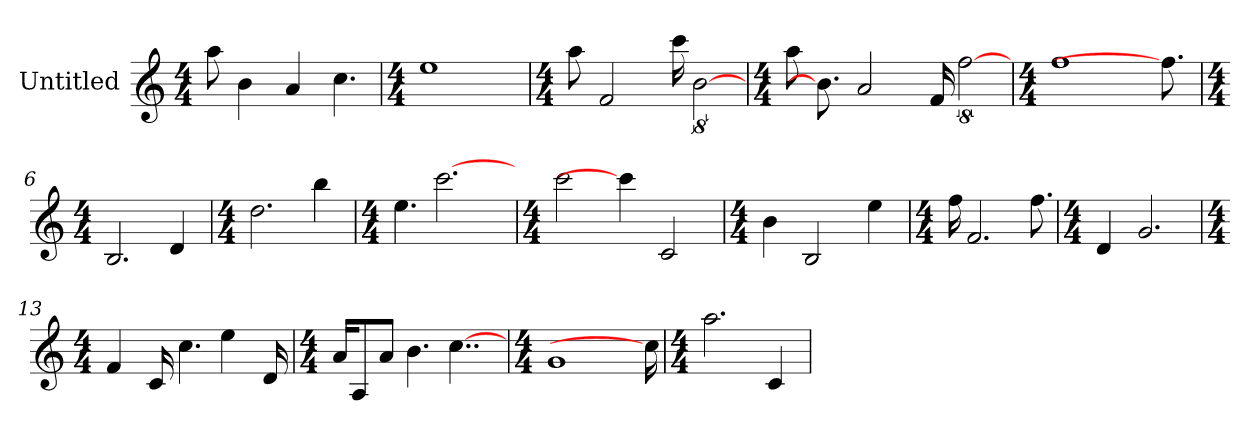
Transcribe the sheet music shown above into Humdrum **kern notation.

**kern
*part1
*staff1
*I"Untitled
*k[]
*C:
*M4/4
=1
8aa
4b
4a
!LO:N:vis=4.
4cc
=2
*k[]
*C:
*M4/4
1ee
=3
*k[]
*C:
*M4/4
8aa
2f
16ccc
[16%5b
=4
*k[]
*C:
*M4/4
8aa
8.b]
2a
16f
[16%5ff
=5
*k[]
*C:
*M4/4
1ff
8.ff]
=6
*k[]
*C:
*M4/4
!LO:N:vis=2.
2B
4d
=7
*k[]
*C:
*M4/4
!LO:N:vis=2.
2dd
4bb
=8
*k[]
*C:
*M4/4
!LO:N:vis=4.
4ee
[2.ccc
=9
*k[]
*C:
*M4/4
2ccc
4ccc]
2c
=10
*k[]
*C:
*M4/4
4b
2B
4ee
=11
*k[]
*C:
*M4/4
16ff
!LO:N:vis=2.
2f
!LO:N:vis=8.
8ff
=12
*k[]
*C:
*M4/4
4d
!LO:N:vis=2.
2g
=13
*k[]
*C:
*M4/4
4f
16c
!LO:N:vis=4.
4cc
4ee
16d
=14
*k[]
*C:
*M4/4
16aKL
8A
8aJ
!LO:N:vis=4.
4b
[4..cc
=15
*k[]
*C:
*M4/4
1g
16cc]
=16
*k[]
*C:
*M4/4
!LO:N:vis=2.
2aa
4c
=
*-
